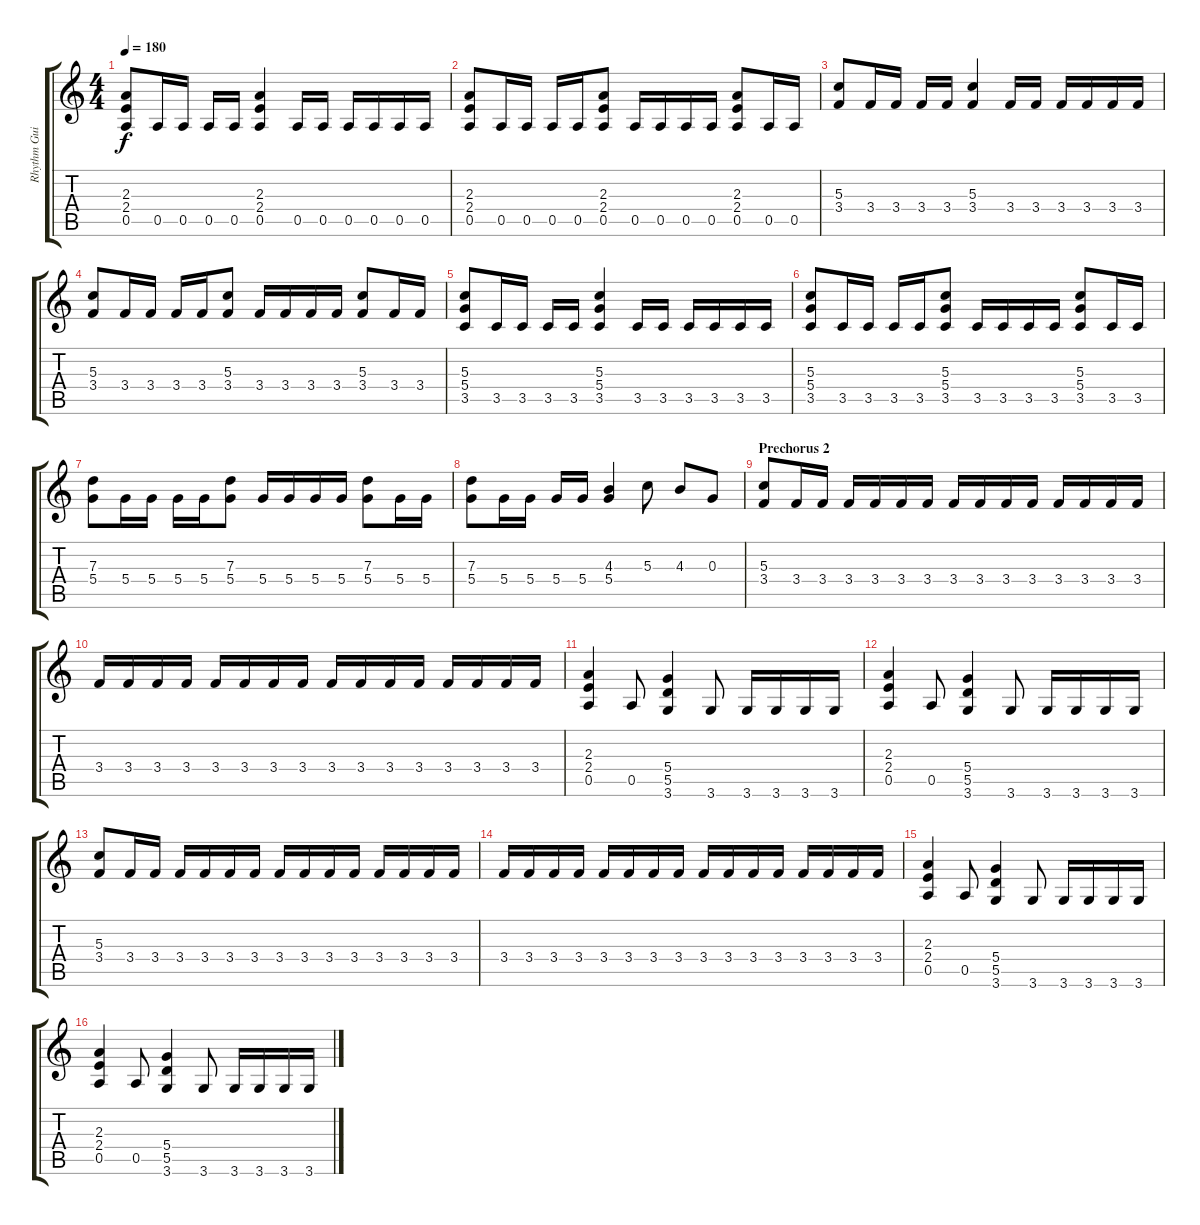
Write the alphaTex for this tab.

\track ("Rhythm Guitar 1" "Rhythm Gui") {instrument distortionguitar}
\staff {score tabs}
\tuning (E4 B3 G3 D3 A2 E2) {hide}
\ts (4 4)
\tempo 180
\clef g2
\ks c
(2.3 2.4 0.5).8{dy f} 0.5.16 0.5.16 0.5.16 0.5.16 (2.3 2.4 0.5).4 0.5.16 0.5.16 0.5.16 0.5.16 0.5.16 0.5.16 |
(2.3 2.4 0.5).8 0.5.16 0.5.16 0.5.16 0.5.16 (2.3 2.4 0.5).8 0.5.16 0.5.16 0.5.16 0.5.16 (2.3 2.4 0.5).8 0.5.16 0.5.16 |
(5.3 3.4).8 3.4.16 3.4.16 3.4.16 3.4.16 (5.3 3.4).4 3.4.16 3.4.16 3.4.16 3.4.16 3.4.16 3.4.16 |
(5.3 3.4).8 3.4.16 3.4.16 3.4.16 3.4.16 (5.3 3.4).8 3.4.16 3.4.16 3.4.16 3.4.16 (5.3 3.4).8 3.4.16 3.4.16 |
(5.3 5.4 3.5).8 3.5.16 3.5.16 3.5.16 3.5.16 (5.3 5.4 3.5).4 3.5.16 3.5.16 3.5.16 3.5.16 3.5.16 3.5.16 |
(5.3 5.4 3.5).8 3.5.16 3.5.16 3.5.16 3.5.16 (5.3 5.4 3.5).8 3.5.16 3.5.16 3.5.16 3.5.16 (5.3 5.4 3.5).8 3.5.16 3.5.16 |
(7.3 5.4).8 5.4.16 5.4.16 5.4.16 5.4.16 (7.3 5.4).8 5.4.16 5.4.16 5.4.16 5.4.16 (7.3 5.4).8 5.4.16 5.4.16 |
(7.3 5.4).8 5.4.16 5.4.16 5.4.16 5.4.16 (4.3 5.4).4 5.3.8 4.3.8 0.3.8 |
\section ("" "Prechorus 2")
(5.3 3.4).8 3.4.16 3.4.16 3.4.16 3.4.16 3.4.16 3.4.16 3.4.16 3.4.16 3.4.16 3.4.16 3.4.16 3.4.16 3.4.16 3.4.16 |
3.4.16 3.4.16 3.4.16 3.4.16 3.4.16 3.4.16 3.4.16 3.4.16 3.4.16 3.4.16 3.4.16 3.4.16 3.4.16 3.4.16 3.4.16 3.4.16 |
(2.3 2.4 0.5).4 0.5.8 (5.4 5.5 3.6).4 3.6.8 3.6.16 3.6.16 3.6.16 3.6.16 |
(2.3 2.4 0.5).4 0.5.8 (5.4 5.5 3.6).4 3.6.8 3.6.16 3.6.16 3.6.16 3.6.16 |
(5.3 3.4).8 3.4.16 3.4.16 3.4.16 3.4.16 3.4.16 3.4.16 3.4.16 3.4.16 3.4.16 3.4.16 3.4.16 3.4.16 3.4.16 3.4.16 |
3.4.16 3.4.16 3.4.16 3.4.16 3.4.16 3.4.16 3.4.16 3.4.16 3.4.16 3.4.16 3.4.16 3.4.16 3.4.16 3.4.16 3.4.16 3.4.16 |
(2.3 2.4 0.5).4 0.5.8 (5.4 5.5 3.6).4 3.6.8 3.6.16 3.6.16 3.6.16 3.6.16 |
(2.3 2.4 0.5).4 0.5.8 (5.4 5.5 3.6).4 3.6.8 3.6.16 3.6.16 3.6.16 3.6.16
